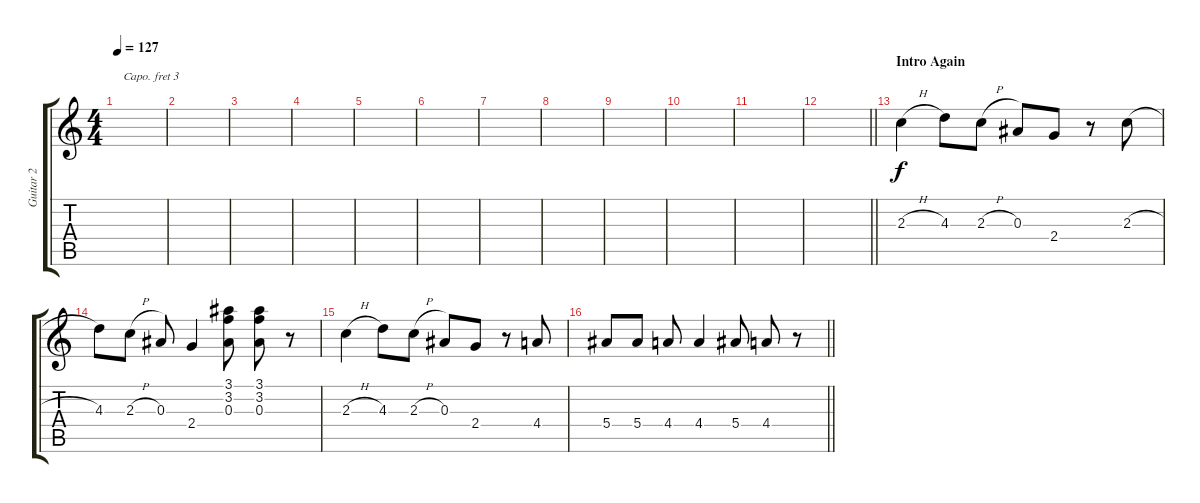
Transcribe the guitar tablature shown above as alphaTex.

\track ("Guitar 2" "Guitar 2") {instrument acousticguitarsteel}
\staff {score tabs}
\capo 3
\tuning (E4 B3 G3 D3 A2 E2) {hide}
\ts (4 4)
\tempo 127
\clef g2
\ks c
|
|
|
|
|
|
|
|
|
|
|
\barLineRight lightlight
|
\section ("" "Intro Again")
2.3{h}.4 4.3.8 2.3{h}.8 0.3.8 2.4.8 r.8 2.3{h}.8 |
4.3.8 2.3{h}.8 0.3.8 2.4.4 (3.1 3.2 0.3).8 (3.1 3.2 0.3).8 r.8 |
2.3{h}.4 4.3.8 2.3{h}.8 0.3.8 2.4.8 r.8 4.4.8 |
\barLineRight lightlight
5.4.8 5.4.8 4.4.8 4.4.4 5.4.8 4.4.8 r.8
